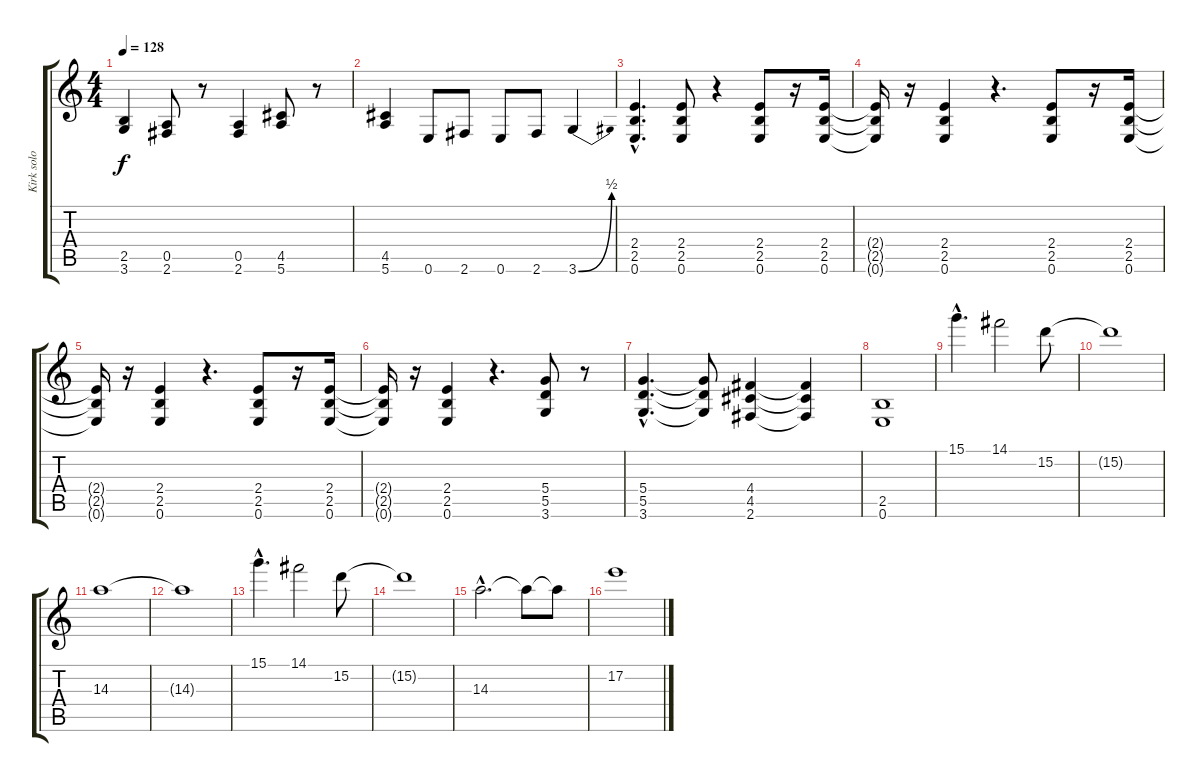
\track ("Kirk solo" "Kirk solo") {instrument distortionguitar}
\staff {score tabs}
\tuning (E4 B3 G3 D3 A2 E2) {hide}
\ts (4 4)
\tempo 128
\clef g2
\ks c
(2.5 3.6).4{dy f} (0.5 2.6).8 r.8 (0.5 2.6).4 (4.5 5.6).8 r.8 |
(4.5 5.6).4 0.6.8 2.6.8 0.6.8 2.6.8 3.6{be (bend 0 0 60 2)}.4 |
(2.4{hac} 2.5{hac} 0.6{hac}).4{d} (2.4 2.5 0.6).8 r.4 (2.4 2.5 0.6).8 r.16 (2.4 2.5 0.6).16 |
(2.4{t} 2.5{t} 0.6{t}).16 r.16 (2.4 2.5 0.6).4 r.4{d} (2.4 2.5 0.6).8 r.16 (2.4 2.5 0.6).16 |
(2.4{t} 2.5{t} 0.6{t}).16 r.16 (2.4 2.5 0.6).4 r.4{d} (2.4 2.5 0.6).8 r.16 (2.4 2.5 0.6).16 |
(2.4{t} 2.5{t} 0.6{t}).16 r.16 (2.4 2.5 0.6).4 r.4{d} (5.4 5.5 3.6).8 r.8 |
(5.4{hac} 5.5{hac} 3.6{hac}).4{d} (5.4{t} 5.5{t} 3.6{t}).8 (4.4 4.5 2.6).4 (4.4{t} 4.5{t} 2.6{t}).4 |
(2.5 0.6).1 |
15.1{hac}.4{d volume 9} 14.1.2 15.2.8 |
15.2{t}.1 |
14.3.1 |
14.3{t}.1 |
15.1{hac}.4{d} 14.1.2 15.2.8 |
15.2{t}.1 |
14.3{hac}.2{d} 14.3{t}.8 14.3{t}.8 |
17.2.1
